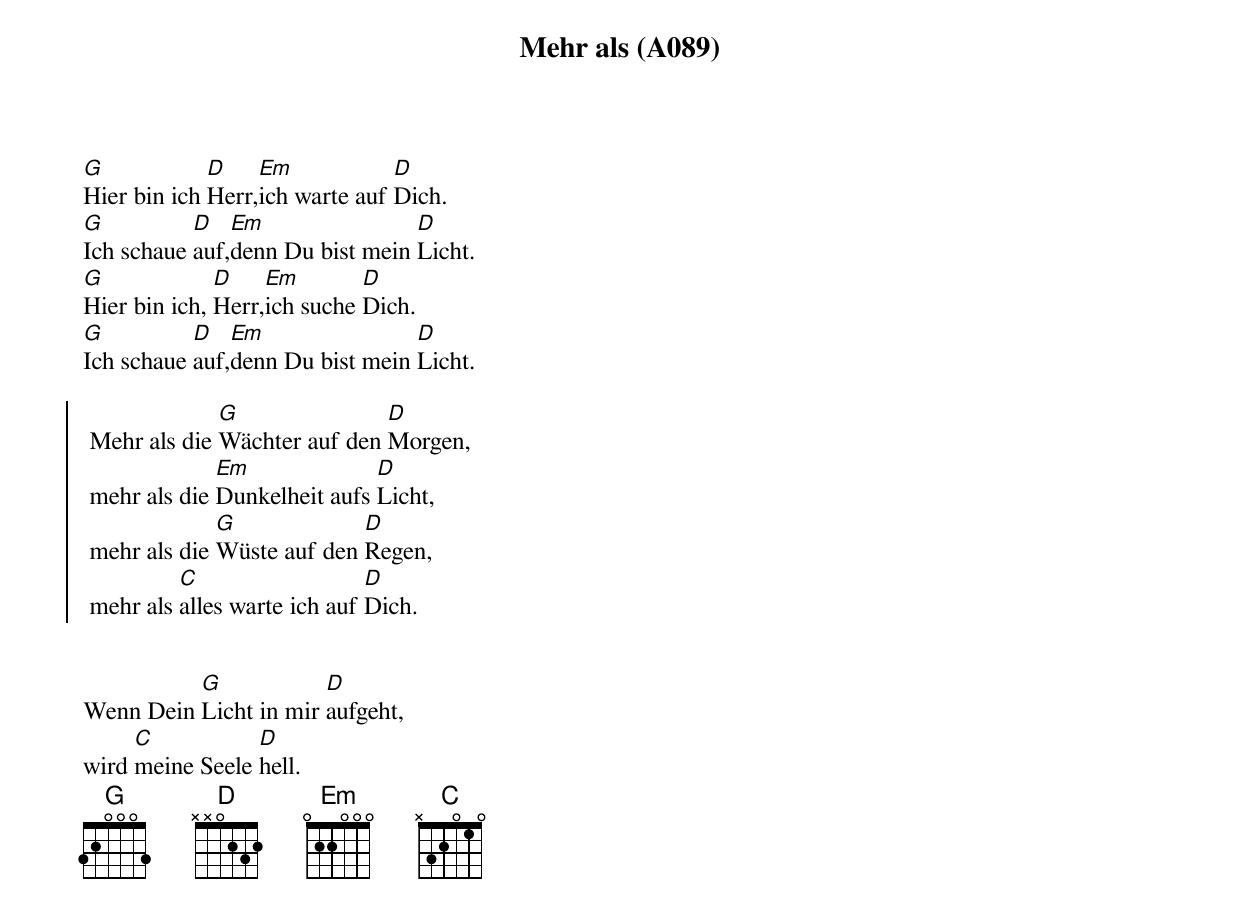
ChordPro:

{title: Mehr als (A089)}
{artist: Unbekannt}

[G]Hier bin ich [D]Herr,[Em]ich warte auf [D]Dich.
[G]Ich schaue [D]auf,[Em]denn Du bist mein [D]Licht.
[G]Hier bin ich, [D]Herr,[Em]ich suche [D]Dich.
[G]Ich schaue [D]auf,[Em]denn Du bist mein [D]Licht.

{soc}
 Mehr als die [G]Wächter auf den [D]Morgen,
 mehr als die [Em]Dunkelheit aufs [D]Licht,
 mehr als die [G]Wüste auf den [D]Regen,
 mehr als [C]alles warte ich auf [D]Dich.
 {eoc}


Wenn Dein [G]Licht in mir [D]aufgeht,
wird [C]meine Seele [D]hell.
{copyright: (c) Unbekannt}
